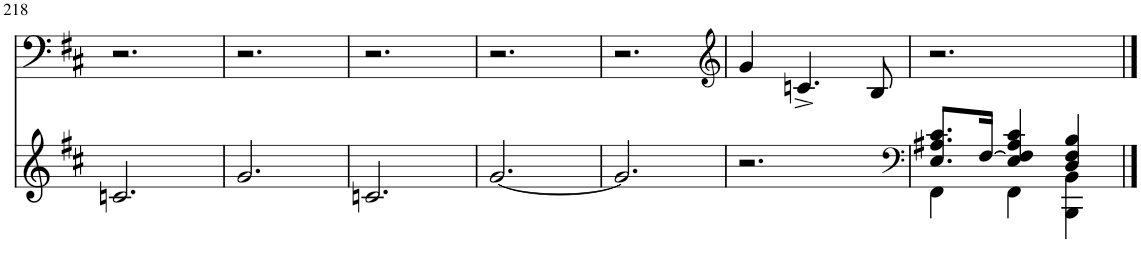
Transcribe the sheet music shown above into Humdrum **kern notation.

**kern	**kern
*part2	*part1
*staff2	*staff1
*I"Piano	*I"Piano
*I'Pno	*I'Pno
!!LO:PB:g=z
*clefG2	*clefF4
*k[f#c#]	*k[f#c#]
*M3/4	*M3/4
=218	=218
2.cn/	2.r
=219	=219
2.g/	2.r
=220	=220
2.cn/	2.r
=221	=221
[2.g/	2.r
=222	=222
2.g/]	2.r
=223	=223
*	*clefG2
2.r	4g/
.	4.cn^/
.	8B/
=224	=224
*clefF4	*
*^	*
8.E/ 8.A#X/ 8.c#/L	4FF#\	2.r
[16F#/Jk	.	.
4E/ 4F#/] 4A#/ 4c#/	4FF#\	.
4D/ 4F#/ 4B/	4BBB\ 4BB\	.
*v	*v	*
==	==
*-	*-
